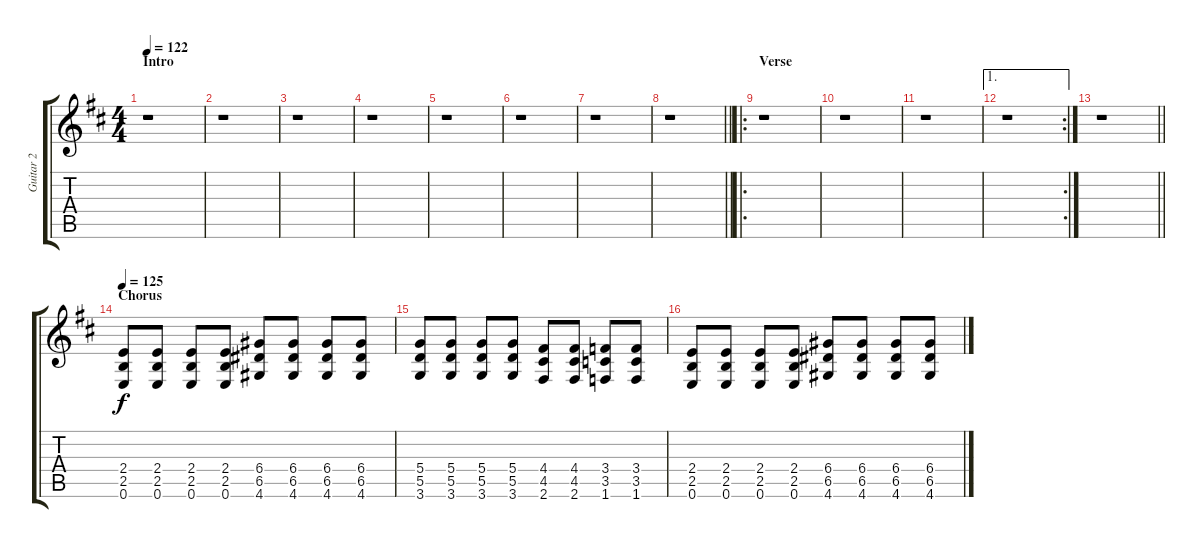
\track ("Guitar 2" "Guitar 2") {instrument distortionguitar}
\staff {score tabs}
\tuning (E4 B3 G3 D3 A2 E2) {hide}
\ts (4 4)
\section ("" "Intro")
\tempo 122
\clef g2
\ks d
r.1{dy f instrument distortionguitar} |
r.1 |
r.1 |
r.1 |
r.1 |
r.1 |
r.1 |
\barLineRight lightlight
r.1 |
\ro
\section ("" "Verse")
r.1 |
r.1 |
r.1 |
\ae 1
\rc 2
r.1 |
\barLineRight lightlight
r.1 |
\section ("" "Chorus")
\tempo 125
(2.4 2.5 0.6).8 (2.4 2.5 0.6).8 (2.4 2.5 0.6).8 (2.4 2.5 0.6).8 (6.4 6.5 4.6).8 (6.4 6.5 4.6).8 (6.4 6.5 4.6).8 (6.4 6.5 4.6).8 |
(5.4 5.5 3.6).8 (5.4 5.5 3.6).8 (5.4 5.5 3.6).8 (5.4 5.5 3.6).8 (4.4 4.5 2.6).8 (4.4 4.5 2.6).8 (3.4 3.5 1.6).8 (3.4 3.5 1.6).8 |
(2.4 2.5 0.6).8 (2.4 2.5 0.6).8 (2.4 2.5 0.6).8 (2.4 2.5 0.6).8 (6.4 6.5 4.6).8 (6.4 6.5 4.6).8 (6.4 6.5 4.6).8 (6.4 6.5 4.6).8
